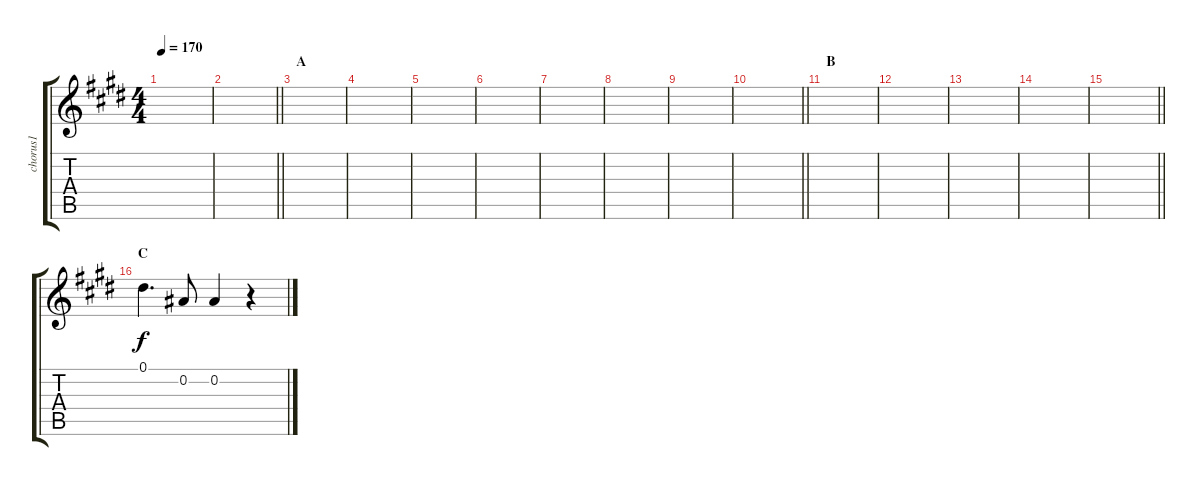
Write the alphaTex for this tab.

\track ("chorus1" "chorus1") {instrument electricguitarjazz}
\staff {score tabs}
\tuning (Eb4 Bb3 Gb3 Db3 Ab2 Eb2) {hide}
\ts (4 4)
\tempo 170
\clef g2
\ks e
|
\barLineRight lightlight
|
\section ("" "A")
|
|
|
|
|
|
|
\barLineRight lightlight
|
\section ("" "B")
|
|
|
|
\barLineRight lightlight
|
\section ("" "C")
0.1.4{d} 0.2.8 0.2.4 r.4
